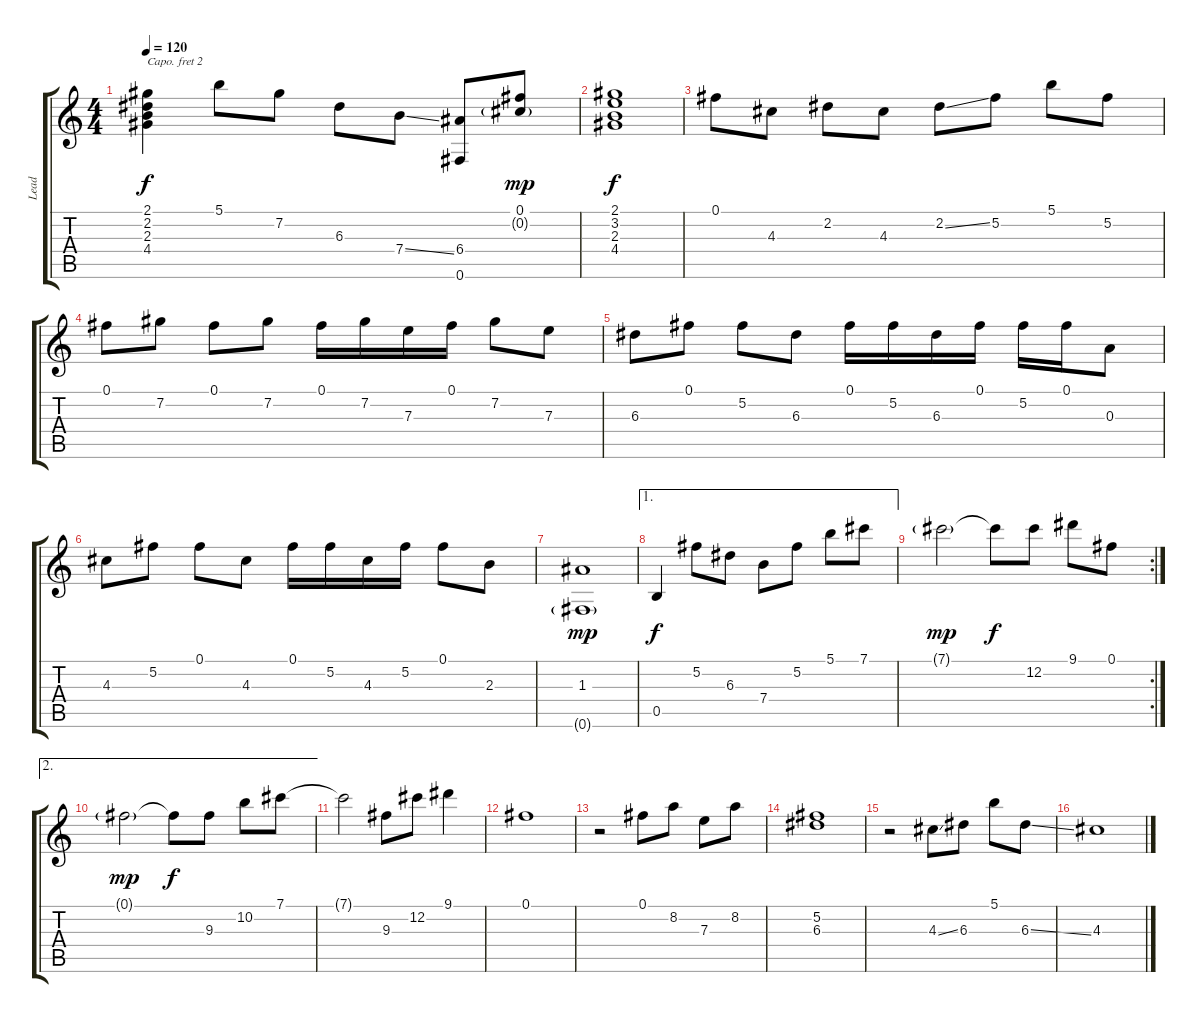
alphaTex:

\track ("Lead" "Lead") {instrument acousticguitarsteel}
\staff {score tabs}
\capo 2
\tuning (E4 B3 G3 D3 A2 E2) {hide}
\ts (4 4)
\tempo 120
\clef g2
\ks c
(2.1 2.2 2.3 4.4).4{dy f} 5.1.8 7.2.8 6.3.8 7.4{ss}.8 (6.4 0.6).8 (0.1 0.2{g}).8{dy mp} |
(2.1 3.2 2.3 4.4).1{dy f} |
0.1.8 4.3.8 2.2.8 4.3.8 2.2{ss}.8 5.2.8 5.1.8 5.2.8 |
0.1.8 7.2.8 0.1.8 7.2.8 0.1.16 7.2.16 7.3.16 0.1.16 7.2.8 7.3.8 |
6.3.8 0.1.8 5.2.8 6.3.8 0.1.16 5.2.16 6.3.16 0.1.16 5.2.16 0.1.16 0.3.8 |
4.3.8 5.2.8 0.1.8 4.3.8 0.1.16 5.2.16 4.3.16 5.2.16 0.1.8 2.3.8 |
(1.3 0.6{g}).1{dy mp} |
\ae 1
0.5.4{dy f} 5.2.8 6.3.8 7.4.8 5.2.8 5.1.8 7.1.8 |
\rc 2
7.1{g}.2{dy mp} 7.1{t}.8{dy f} 12.2.8 9.1.8 0.1.8 |
\ae 2
0.1{g}.2{dy mp} 0.1{t}.8{dy f} 9.3.8 10.2.8 7.1.8 |
7.1{t}.2 9.3.8 12.2.8 9.1.4 |
0.1.1 |
r.2 0.1.8 8.2.8 7.3.8 8.2.8 |
(5.2 6.3).1 |
r.2 4.3{ss}.8 6.3.8 5.1.8 6.3{ss}.8 |
4.3.1
